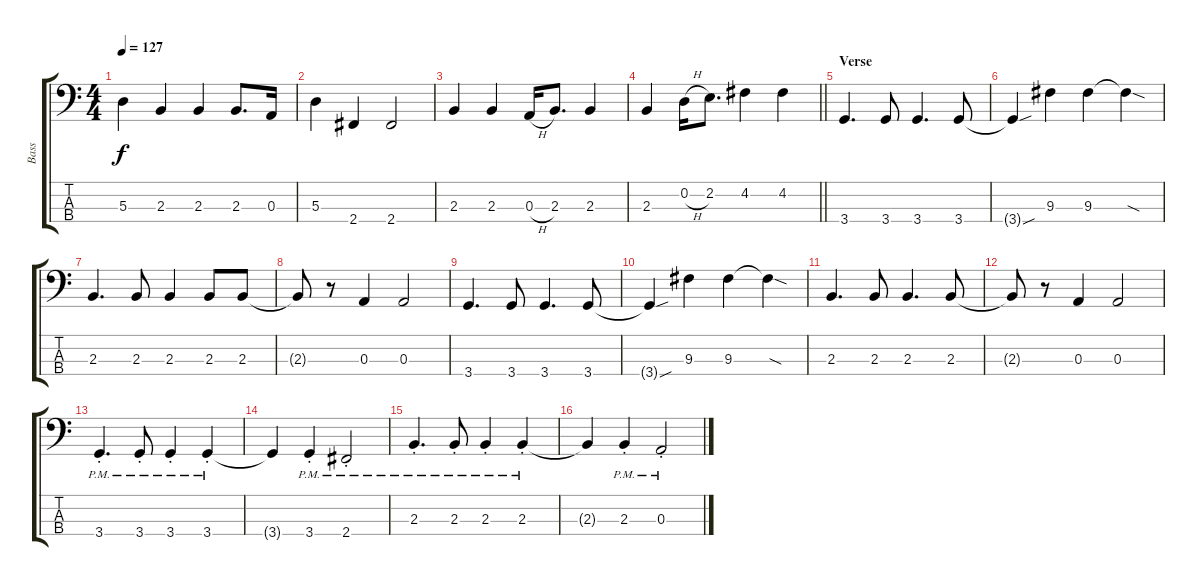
\track ("Bass" "Bass") {instrument electricbassfinger}
\staff {score tabs}
\tuning (G2 D2 A1 E1) {hide}
\ts (4 4)
\tempo 127
\clef f4
\ks c
5.3.4{dy f} 2.3.4 2.3.4 2.3.8{d} 0.3.16 |
5.3.4 2.4.4 2.4.2 |
2.3.4 2.3.4 0.3{h}.16 2.3.8{d} 2.3.4 |
\barLineRight lightlight
2.3.4 0.2{h}.16 2.2.8{d} 4.2.4 4.2.4 |
\section ("" "Verse")
3.4.4{d} 3.4.8 3.4.4{d} 3.4.8 |
3.4{sou t}.4 9.3.4 9.3.4 9.3{sod t}.4 |
2.3.4{d} 2.3.8 2.3.4 2.3.8 2.3.8 |
2.3{t}.8 r.8 0.3.4 0.3.2 |
3.4.4{d} 3.4.8 3.4.4{d} 3.4.8 |
3.4{sou t}.4 9.3.4 9.3.4 9.3{sod t}.4 |
2.3.4{d} 2.3.8 2.3.4{d} 2.3.8 |
2.3{t}.8 r.8 0.3.4 0.3.2 |
3.4{pm st}.4{d} 3.4{pm st}.8 3.4{pm st}.4 3.4{pm st}.4 |
3.4{t}.4 3.4{pm st}.4 2.4{pm st}.2 |
2.3{pm st}.4{d} 2.3{pm st}.8 2.3{pm st}.4 2.3{pm st}.4 |
2.3{t}.4 2.3{pm st}.4 0.3{pm st}.2
